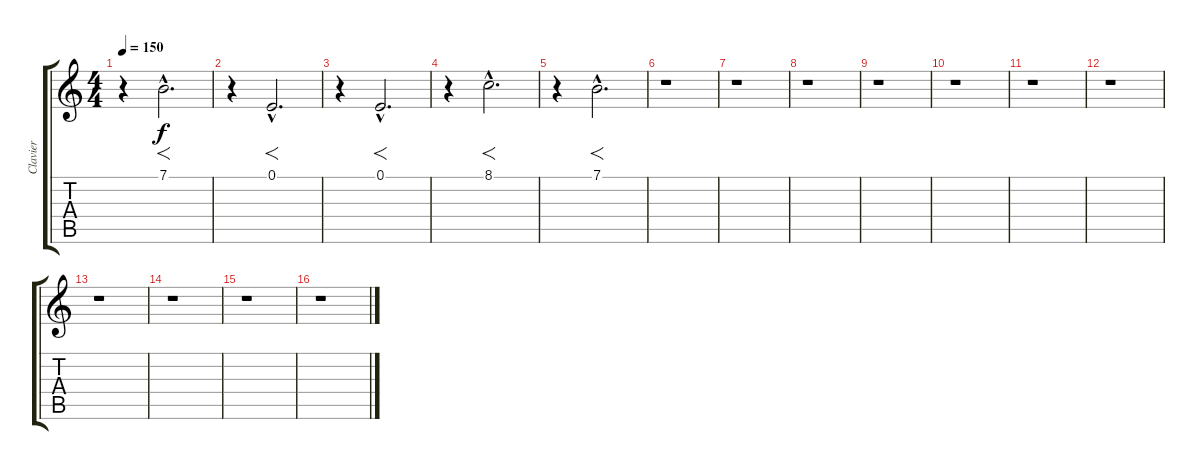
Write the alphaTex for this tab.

\track ("Clavier" "Clavier") {instrument choiraahs}
\staff {score tabs}
\tuning (E4 B3 G3 D3 A2 E2) {hide}
\ts (4 4)
\tempo 150
\clef g2
\ks c
r.4{dy f} 7.1{hac}.2{f d} |
r.4 0.1{hac}.2{f d} |
r.4 0.1{hac}.2{f d} |
r.4 8.1{hac}.2{f d} |
r.4 7.1{hac}.2{f d} |
r.1 |
r.1 |
r.1 |
r.1 |
r.1 |
r.1 |
r.1 |
r.1 |
r.1 |
r.1 |
r.1
